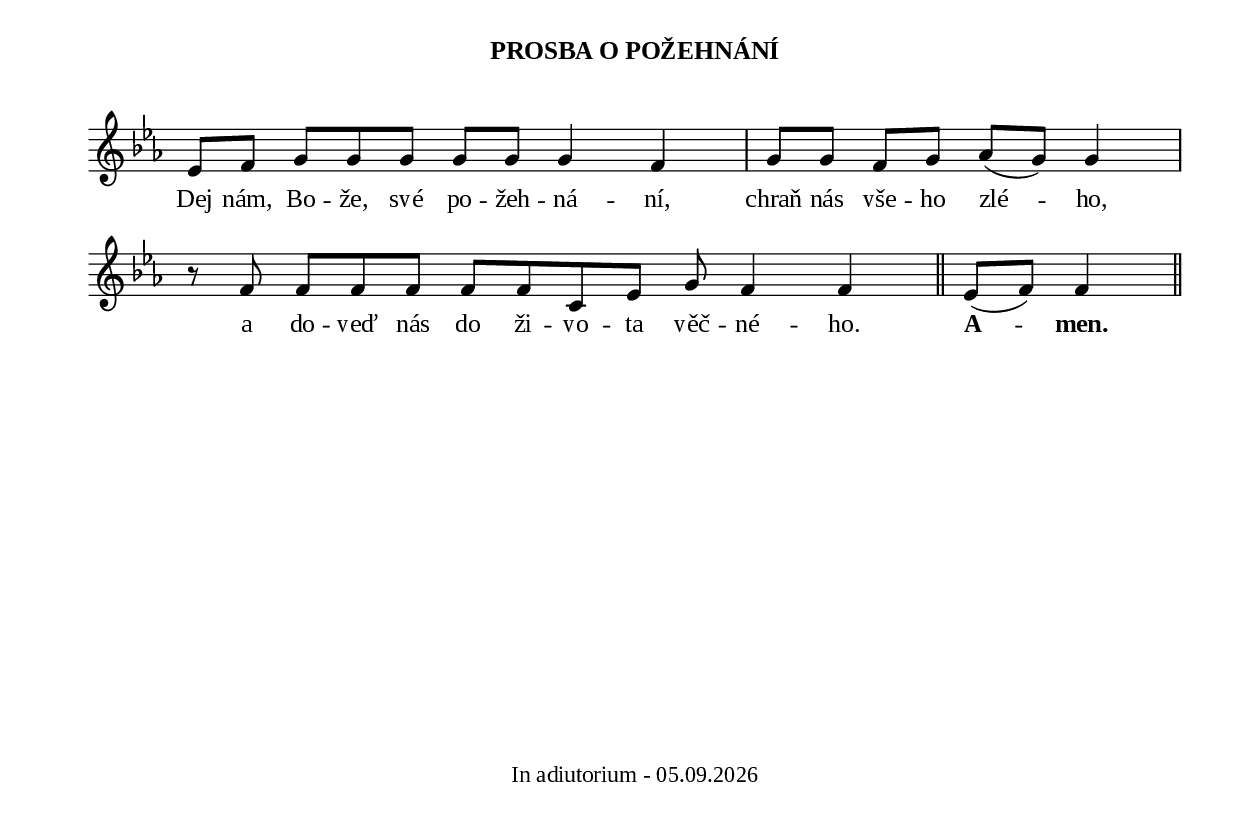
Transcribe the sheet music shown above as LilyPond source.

\version "2.17.6"

\include "spolecne/tiraz.ly"

\header {
  title = \markup\large "PROSBA O POŽEHNÁNÍ"
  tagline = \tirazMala
}

\paper {
  #(set-paper-size "a5landscape")

  top-margin = 1\cm
  bottom-margin = 1\cm
  right-margin = 1\cm
  left-margin = 1.5\cm

  markup-system-spacing #'padding = #5

  myStaffSize = #20
  #(define fonts
    (make-pango-font-tree
                          "Liberation Serif"
                          "Liberation Sans"
                          "Liberation Mono"
     (/ myStaffSize 20)))
}

\layout {
  indent = 0\cm
}


\score {
  \relative c' {
    \override Score.TimeSignature #'stencil = ##f
    \cadenzaOn
    \set melismaBusyProperties = #'()

    \key es \major

    es8[ f] g[ g g] g[ g] g4 f \bar "|"
    g8[ g] f[ g] as([ g)] g4 \bar "|" \break
    r8 f8 f[ f f] f[ f c es] g f4 f4 \bar "||"

    es8([ f)] f4 \bar "||"
  }
  \addlyrics {
    Dej nám, Bo -- že, své po -- žeh -- ná -- ní,
    chraň nás vše -- ho zlé -- _ ho,
    a do -- veď nás do ži -- vo -- ta věč -- né -- ho.

    \override LyricText #'font-series = #'bold
    A -- _ men.
  }
  \header {
    fons = ""
    piece = ""
    composer = "Pseudoolejník"
  }
}
